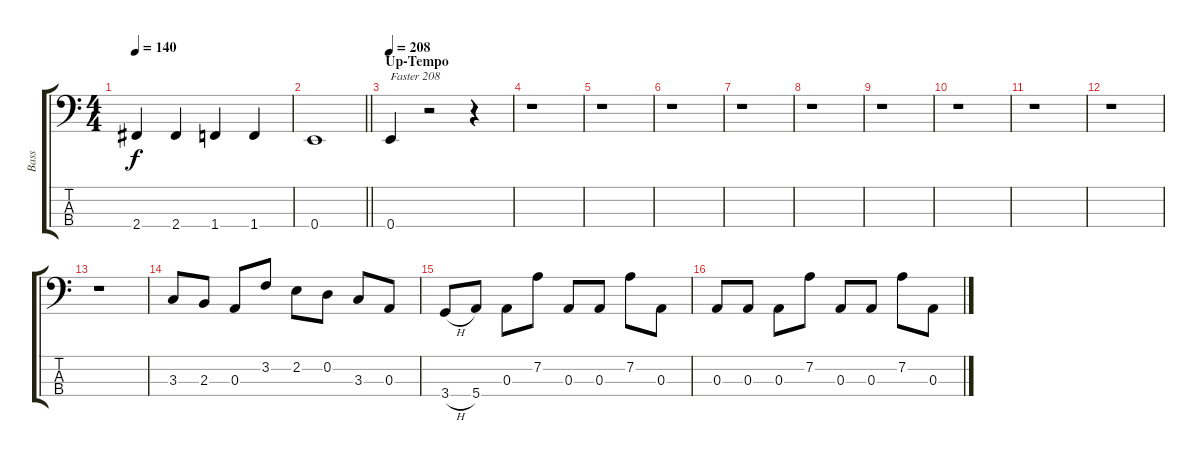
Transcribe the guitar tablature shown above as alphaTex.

\track ("Bass" "Bass") {instrument electricbassfinger}
\staff {score tabs}
\tuning (G2 D2 A1 E1) {hide}
\ts (4 4)
\tempo 140
\clef f4
\ks c
2.4.4{dy f} 2.4.4 1.4.4 1.4.4 |
\barLineRight lightlight
0.4.1 |
\section ("" "Up-Tempo")
\tempo 208
0.4.4{txt "Faster 208"} r.2 r.4 |
r.1 |
r.1 |
r.1 |
r.1 |
r.1 |
r.1 |
r.1 |
r.1 |
r.1 |
r.1 |
3.3.8 2.3.8 0.3.8 3.2.8 2.2.8 0.2.8 3.3.8 0.3.8 |
3.4{h}.8 5.4.8 0.3.8 7.2.8 0.3.8 0.3.8 7.2.8 0.3.8 |
0.3.8 0.3.8 0.3.8 7.2.8 0.3.8 0.3.8 7.2.8 0.3.8
